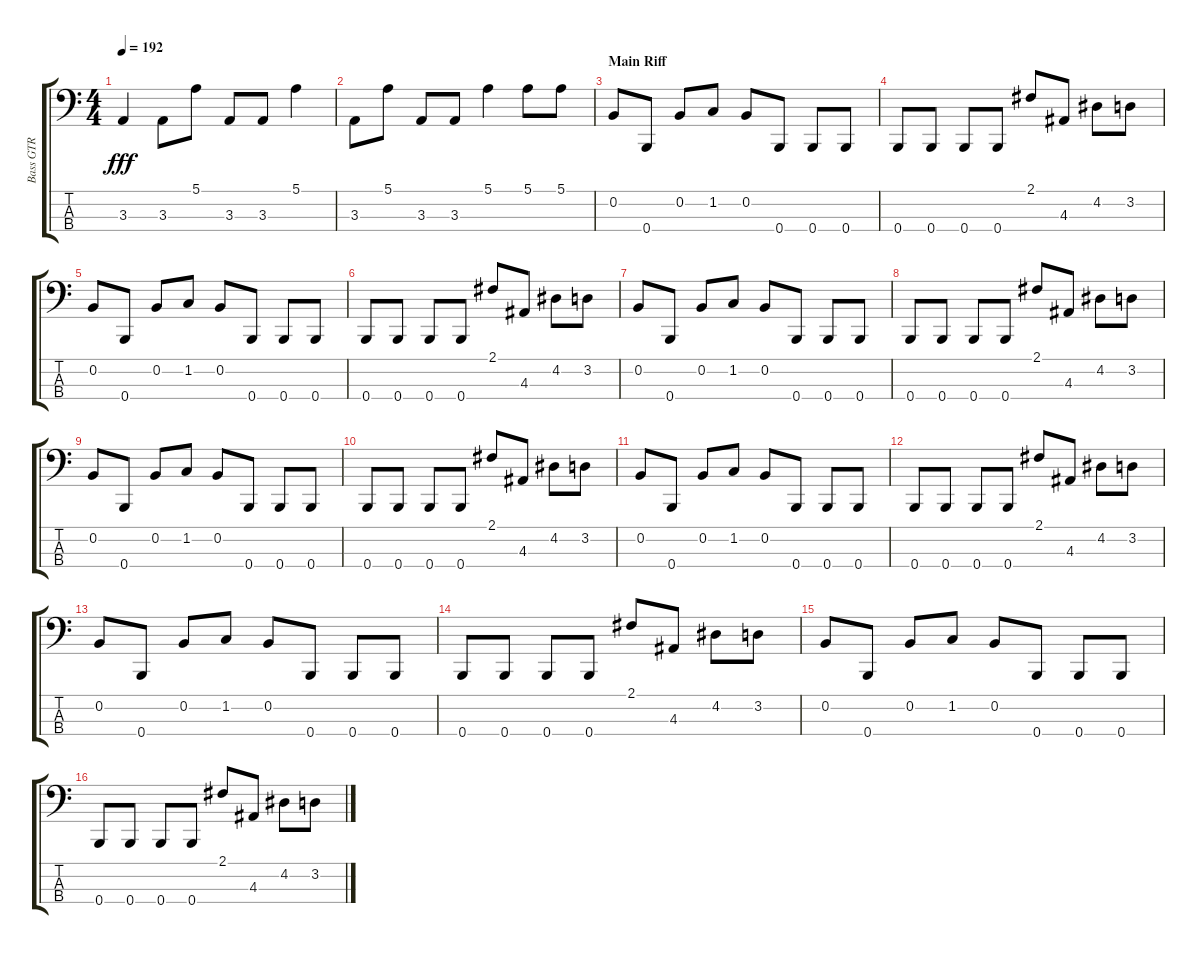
\track ("Bass GTR" "Bass GTR") {instrument electricbassfinger}
\staff {score tabs}
\tuning (E2 B1 Gb1 B0) {hide}
\ts (4 4)
\tempo 192
\clef f4
\ks aminor
3.3.4{dy fff} 3.3.8 5.1.8 3.3.8 3.3.8 5.1.4 |
3.3.8 5.1.8 3.3.8 3.3.8 5.1.4 5.1.8 5.1.8 |
\section ("" "Main Riff")
0.2.8 0.4.8 0.2.8 1.2.8 0.2.8 0.4.8 0.4.8 0.4.8 |
0.4.8 0.4.8 0.4.8 0.4.8 2.1.8 4.3.8 4.2.8 3.2.8 |
0.2.8 0.4.8 0.2.8 1.2.8 0.2.8 0.4.8 0.4.8 0.4.8 |
0.4.8 0.4.8 0.4.8 0.4.8 2.1.8 4.3.8 4.2.8 3.2.8 |
0.2.8 0.4.8 0.2.8 1.2.8 0.2.8 0.4.8 0.4.8 0.4.8 |
0.4.8 0.4.8 0.4.8 0.4.8 2.1.8 4.3.8 4.2.8 3.2.8 |
0.2.8 0.4.8 0.2.8 1.2.8 0.2.8 0.4.8 0.4.8 0.4.8 |
0.4.8 0.4.8 0.4.8 0.4.8 2.1.8 4.3.8 4.2.8 3.2.8 |
0.2.8 0.4.8 0.2.8 1.2.8 0.2.8 0.4.8 0.4.8 0.4.8 |
0.4.8 0.4.8 0.4.8 0.4.8 2.1.8 4.3.8 4.2.8 3.2.8 |
0.2.8 0.4.8 0.2.8 1.2.8 0.2.8 0.4.8 0.4.8 0.4.8 |
0.4.8 0.4.8 0.4.8 0.4.8 2.1.8 4.3.8 4.2.8 3.2.8 |
0.2.8 0.4.8 0.2.8 1.2.8 0.2.8 0.4.8 0.4.8 0.4.8 |
0.4.8 0.4.8 0.4.8 0.4.8 2.1.8 4.3.8 4.2.8 3.2.8
